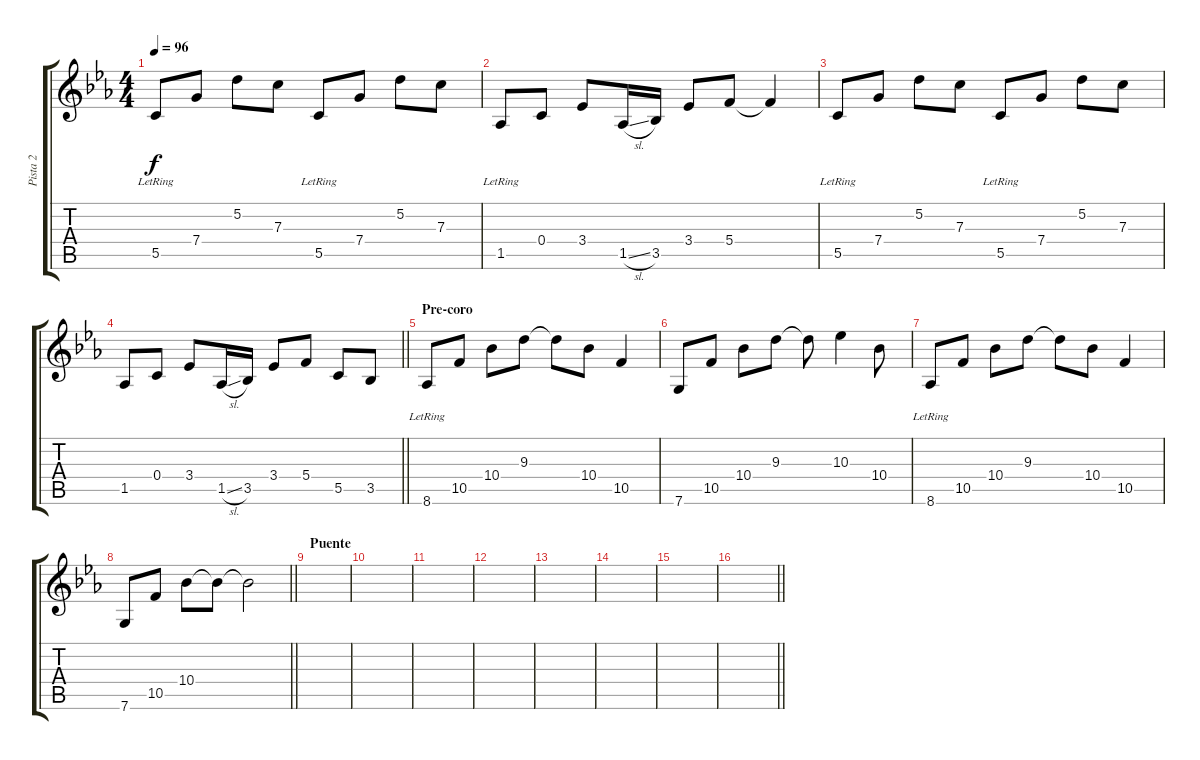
\track ("Pista 2" "Pista 2") {instrument acousticguitarsteel}
\staff {score tabs}
\tuning (D4 A3 F3 C3 G2 C2) {hide}
\ts (4 4)
\tempo 96
\clef g2
\ks eb
5.5{lr}.8{dy f} 7.4.8 5.2.8 7.3.8 5.5{lr}.8 7.4.8 5.2.8 7.3.8 |
1.5{lr}.8 0.4.8 3.4.8 1.5{sl}.16 3.5.16 3.4.8 5.4.8 5.4{t}.4 |
5.5{lr}.8 7.4.8 5.2.8 7.3.8 5.5{lr}.8 7.4.8 5.2.8 7.3.8 |
\barLineRight lightlight
1.5.8 0.4.8 3.4.8 1.5{sl}.16 3.5.16 3.4.8 5.4.8 5.5.8 3.5.8 |
\section ("" "Pre-coro")
8.6{lr}.8 10.5.8 10.4.8 9.3.8 9.3{t}.8 10.4.8 10.5.4 |
7.6.8 10.5.8 10.4.8 9.3.8 9.3{t}.8 10.3.4 10.4.8 |
8.6{lr}.8 10.5.8 10.4.8 9.3.8 9.3{t}.8 10.4.8 10.5.4 |
\barLineRight lightlight
7.6.8 10.5.8 10.4.8 10.4{t}.8 10.4{t}.2 |
\section ("" "Puente")
|
|
|
|
|
|
|
\barLineRight lightlight
